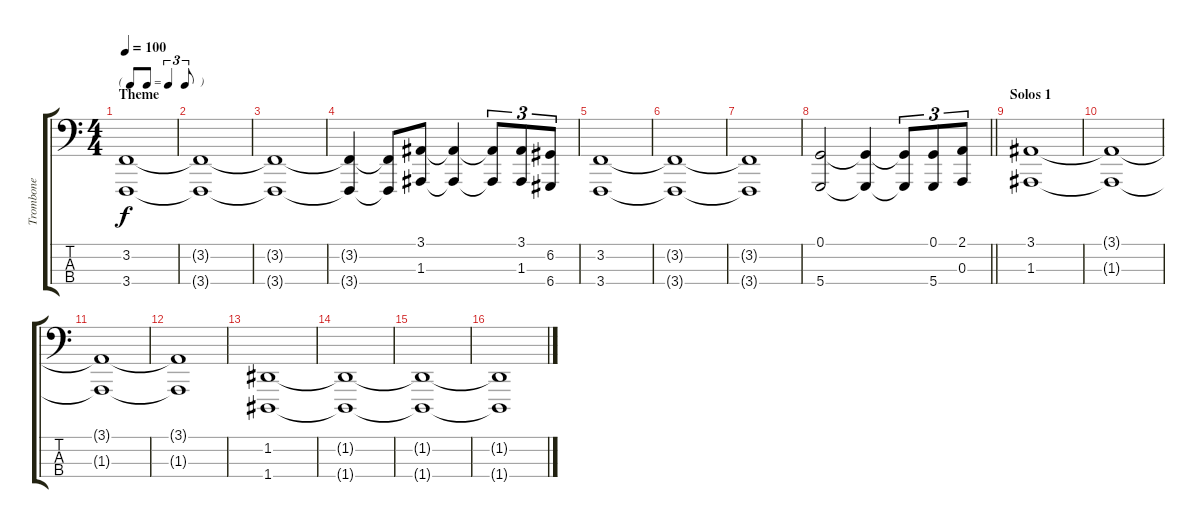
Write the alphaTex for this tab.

\track ("Trombone" "Trombone") {instrument trombone}
\staff {score tabs}
\tuning (G2 D2 A1 D1) {hide}
\ts (4 4)
\tf triplet8th
\section ("" "Theme")
\tempo 100
\clef f4
\ks c
(3.2 3.4).1{dy f} |
(3.2{t} 3.4{t}).1 |
(3.2{t} 3.4{t}).1 |
(3.2{t} 3.4{t}).4 (3.2{t} 3.4{t}).8 (3.1 1.3).8 (3.1{t} 1.3{t}).4 (3.1{t} 1.3{t}).8{tu (3 2)} (3.1 1.3).8{tu (3 2)} (6.2 6.4).8{tu (3 2)} |
(3.2 3.4).1 |
(3.2{t} 3.4{t}).1 |
(3.2{t} 3.4{t}).1 |
\barLineRight lightlight
(0.1 5.4).2 (0.1{t} 5.4{t}).4 (0.1{t} 5.4{t}).8{tu (3 2)} (0.1 5.4).8{tu (3 2)} (2.1 0.3).8{tu (3 2)} |
\section ("" "Solos 1")
(3.1 1.3).1 |
(3.1{t} 1.3{t}).1 |
(3.1{t} 1.3{t}).1 |
(3.1{t} 1.3{t}).1 |
(1.2 1.4).1 |
(1.2{t} 1.4{t}).1 |
(1.2{t} 1.4{t}).1 |
(1.2{t} 1.4{t}).1
